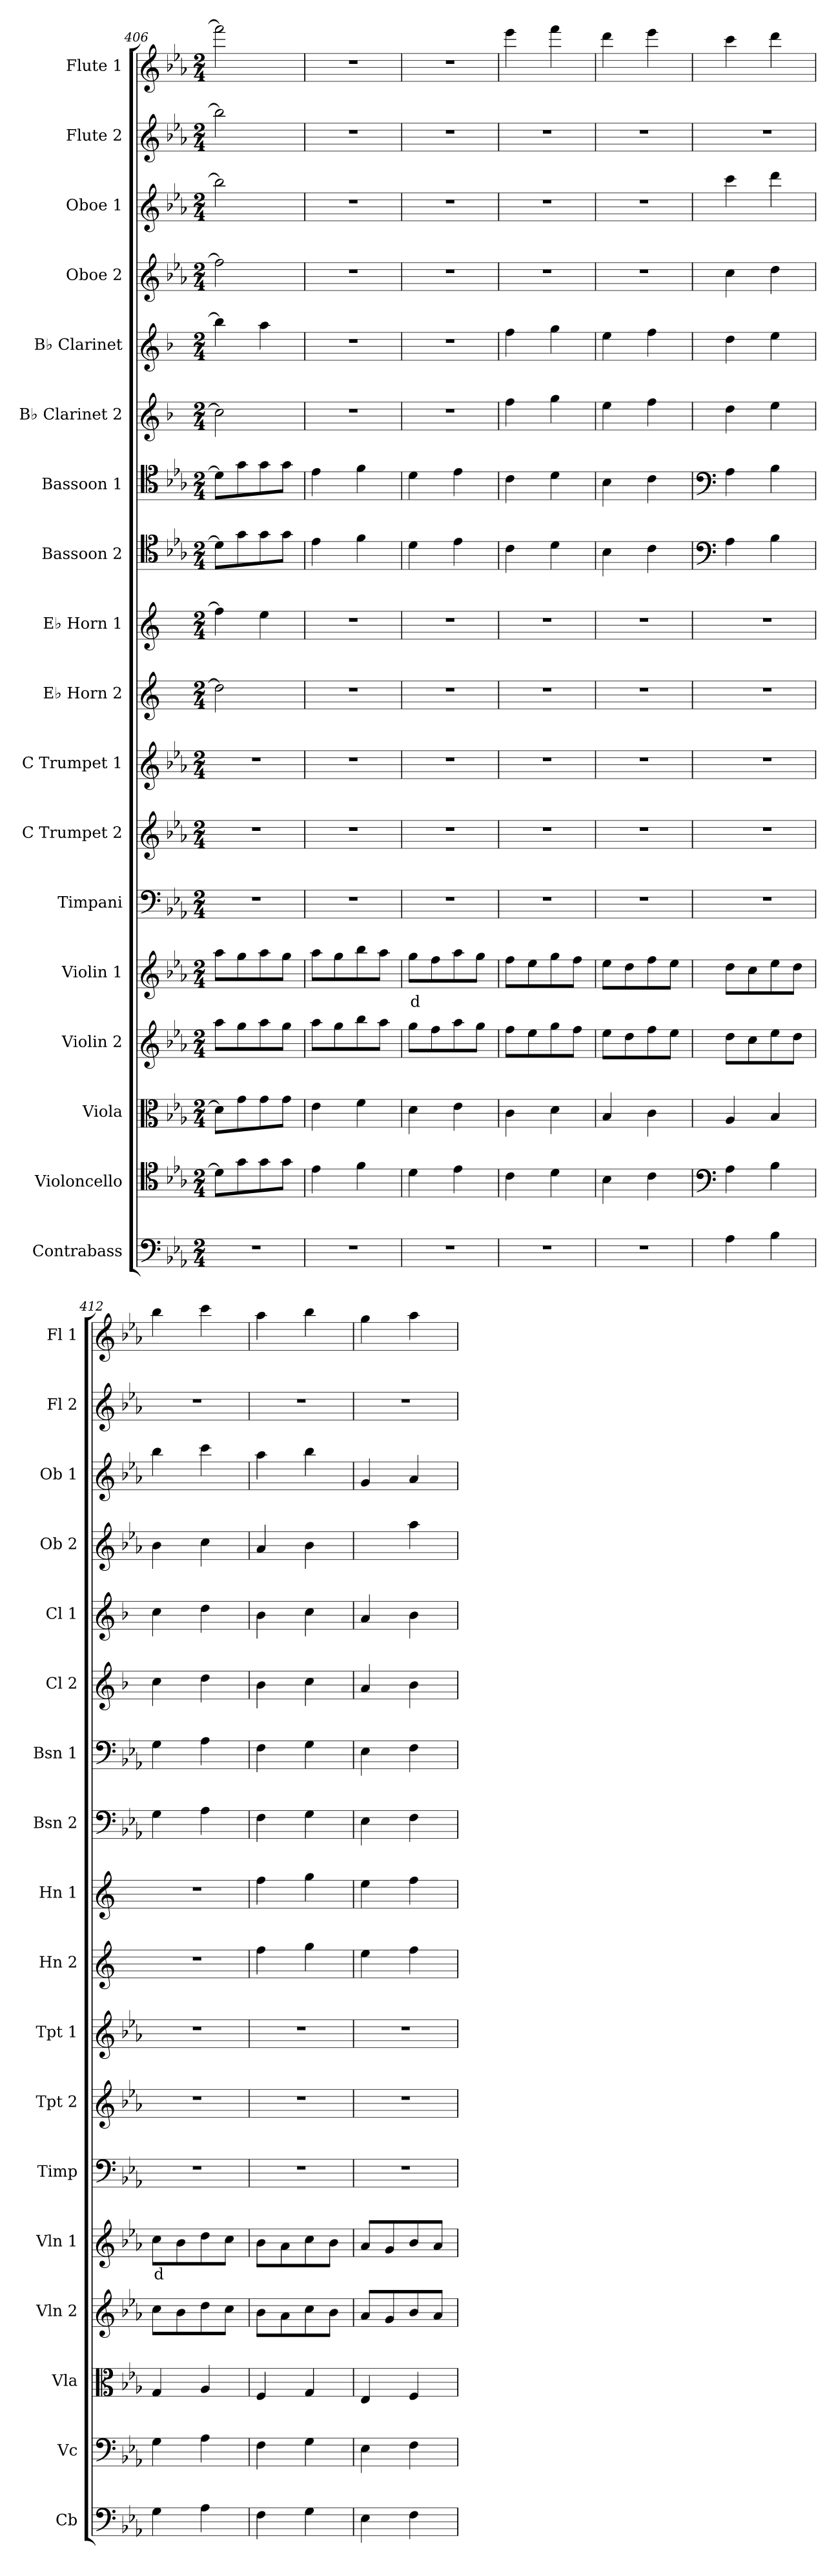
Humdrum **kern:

**kern	**kern	**kern	**kern	**kern	**text	**kern	**kern	**kern	**kern	**kern	**kern	**kern	**kern	**kern	**kern	**kern	**kern	**kern
*part18	*part17	*part16	*part15	*part14	*part14	*part13	*part12	*part11	*part10	*part9	*part8	*part7	*part6	*part5	*part4	*part3	*part2	*part1
*staff18	*staff17	*staff16	*staff15	*staff14	*staff14	*staff13	*staff12	*staff11	*staff10	*staff9	*staff8	*staff7	*staff6	*staff5	*staff4	*staff3	*staff2	*staff1
*I"Contrabass	*I"Violoncello	*I"Viola	*I"Violin 2	*I"Violin 1	*	*I"Timpani	*I"C Trumpet 2	*I"C Trumpet 1	*I"E♭ Horn 2	*I"E♭ Horn 1	*I"Bassoon 2	*I"Bassoon 1	*I"B♭ Clarinet 2	*I"B♭ Clarinet	*I"Oboe 2	*I"Oboe 1	*I"Flute 2	*I"Flute 1
*I'Cb	*I'Vc	*I'Vla	*I'Vln 2	*I'Vln 1	*	*I'Timp	*I'Tpt 2	*I'Tpt 1	*I'Hn 2	*I'Hn 1	*I'Bsn 2	*I'Bsn 1	*I'Cl 2	*I'Cl 1	*I'Ob 2	*I'Ob 1	*I'Fl 2	*I'Fl 1
*clefF4	*clefC4	*clefC3	*clefG2	*clefG2	*	*clefF4	*clefG2	*clefG2	*clefG2	*clefG2	*clefC4	*clefC4	*clefG2	*clefG2	*clefG2	*clefG2	*clefG2	*clefG2
*ITrd7c12	*	*	*	*	*	*	*	*	*ITrd5c9	*ITrd5c9	*	*	*ITrd1c2	*ITrd1c2	*	*	*	*
*k[b-e-a-]	*k[b-e-a-]	*k[b-e-a-]	*k[b-e-a-]	*k[b-e-a-]	*	*k[b-e-a-]	*k[b-e-a-]	*k[b-e-a-]	*k[b-e-a-]	*k[b-e-a-]	*k[b-e-a-]	*k[b-e-a-]	*k[b-e-a-]	*k[b-e-a-]	*k[b-e-a-]	*k[b-e-a-]	*k[b-e-a-]	*k[b-e-a-]
*M2/4	*M2/4	*M2/4	*M2/4	*M2/4	*	*M2/4	*M2/4	*M2/4	*M2/4	*M2/4	*M2/4	*M2/4	*M2/4	*M2/4	*M2/4	*M2/4	*M2/4	*M2/4
=406	=406	=406	=406	=406	=406	=406	=406	=406	=406	=406	=406	=406	=406	=406	=406	=406	=406	=406
2r	8d\L]	8d\L]	8aa-\L	8aa-\L	.	2r	2r	2r	2f\]	4a-\]	8d\L]	8d\L]	2b\]	4aa-\]	2ff\]	2bb\]	2bb\]	2fff\]
.	8g\	8g\	8gg\	8gg\	.	.	.	.	.	.	8g\	8g\	.	.	.	.	.	.
.	8g\	8g\	8aa-\	8aa-\	.	.	.	.	.	4g\	8g\	8g\	.	4gg\	.	.	.	.
.	8g\J	8g\J	8gg\J	8gg\J	.	.	.	.	.	.	8g\J	8g\J	.	.	.	.	.	.
!!LO:PB:g=z
=407	=407	=407	=407	=407	=407	=407	=407	=407	=407	=407	=407	=407	=407	=407	=407	=407	=407	=407
2r	4e-\	4e-\	8aa-\L	8aa-\L	.	2r	2r	2r	2r	2r	4e-\	4e-\	2r	2r	2r	2r	2r	2r
.	.	.	8gg\	8gg\	.	.	.	.	.	.	.	.	.	.	.	.	.	.
.	4f\	4f\	8bb-\	8bb-\	.	.	.	.	.	.	4f\	4f\	.	.	.	.	.	.
.	.	.	8aa-\J	8aa-\J	.	.	.	.	.	.	.	.	.	.	.	.	.	.
=408	=408	=408	=408	=408	=408	=408	=408	=408	=408	=408	=408	=408	=408	=408	=408	=408	=408	=408
!	!	!	!	!	!LO:LY:b:color=#FF0000	!	!	!	!	!	!	!	!	!	!	!	!	!
2r	4d\	4d\	8gg\L	8gg\L	d	2r	2r	2r	2r	2r	4d\	4d\	2r	2r	2r	2r	2r	2r
.	.	.	8ff\	8ff\	.	.	.	.	.	.	.	.	.	.	.	.	.	.
.	4e-\	4e-\	8aa-\	8aa-\	.	.	.	.	.	.	4e-\	4e-\	.	.	.	.	.	.
.	.	.	8gg\J	8gg\J	.	.	.	.	.	.	.	.	.	.	.	.	.	.
=409	=409	=409	=409	=409	=409	=409	=409	=409	=409	=409	=409	=409	=409	=409	=409	=409	=409	=409
2r	4c\	4c\	8ff\L	8ff\L	.	2r	2r	2r	2r	2r	4c\	4c\	4ee-\	4ee-\	2r	2r	2r	4eee-\
.	.	.	8ee-\	8ee-\	.	.	.	.	.	.	.	.	.	.	.	.	.	.
.	4d\	4d\	8gg\	8gg\	.	.	.	.	.	.	4d\	4d\	4ff\	4ff\	.	.	.	4fff\
.	.	.	8ff\J	8ff\J	.	.	.	.	.	.	.	.	.	.	.	.	.	.
=410	=410	=410	=410	=410	=410	=410	=410	=410	=410	=410	=410	=410	=410	=410	=410	=410	=410	=410
2r	4B-\	4B-/	8ee-\L	8ee-\L	.	2r	2r	2r	2r	2r	4B-\	4B-\	4dd\	4dd\	2r	2r	2r	4ddd\
.	.	.	8dd\	8dd\	.	.	.	.	.	.	.	.	.	.	.	.	.	.
.	4c\	4c\	8ff\	8ff\	.	.	.	.	.	.	4c\	4c\	4ee-\	4ee-\	.	.	.	4eee-\
.	.	.	8ee-\J	8ee-\J	.	.	.	.	.	.	.	.	.	.	.	.	.	.
=411	=411	=411	=411	=411	=411	=411	=411	=411	=411	=411	=411	=411	=411	=411	=411	=411	=411	=411
*	*clefF4	*	*	*	*	*	*	*	*	*	*clefF4	*clefF4	*	*	*	*	*	*
4AA-\	4A-\	4A-/	8dd\L	8dd\L	.	2r	2r	2r	2r	2r	4A-\	4A-\	4cc\	4cc\	4cc\	4ccc\	2r	4ccc\
.	.	.	8cc\	8cc\	.	.	.	.	.	.	.	.	.	.	.	.	.	.
4BB-\	4B-\	4B-/	8ee-\	8ee-\	.	.	.	.	.	.	4B-\	4B-\	4dd\	4dd\	4dd\	4ddd\	.	4ddd\
.	.	.	8dd\J	8dd\J	.	.	.	.	.	.	.	.	.	.	.	.	.	.
=412	=412	=412	=412	=412	=412	=412	=412	=412	=412	=412	=412	=412	=412	=412	=412	=412	=412	=412
!	!	!	!	!	!LO:LY:b:color=#FF0000	!	!	!	!	!	!	!	!	!	!	!	!	!
4GG\	4G\	4G/	8cc\L	8cc\L	d	2r	2r	2r	2r	2r	4G\	4G\	4b-\	4b-\	4b-\	4bb-\	2r	4bb-\
.	.	.	8b-\	8b-\	.	.	.	.	.	.	.	.	.	.	.	.	.	.
4AA-\	4A-\	4A-/	8dd\	8dd\	.	.	.	.	.	.	4A-\	4A-\	4cc\	4cc\	4cc\	4ccc\	.	4ccc\
.	.	.	8cc\J	8cc\J	.	.	.	.	.	.	.	.	.	.	.	.	.	.
=413	=413	=413	=413	=413	=413	=413	=413	=413	=413	=413	=413	=413	=413	=413	=413	=413	=413	=413
4FF\	4F\	4F/	8b-\L	8b-\L	.	2r	2r	2r	4a-\	4a-\	4F\	4F\	4a-\	4a-\	4a-/	4aa-\	2r	4aa-\
.	.	.	8a-\	8a-\	.	.	.	.	.	.	.	.	.	.	.	.	.	.
4GG\	4G\	4G/	8cc\	8cc\	.	.	.	.	4b-\	4b-\	4G\	4G\	4b-\	4b-\	4b-\	4bb-\	.	4bb-\
.	.	.	8b-\J	8b-\J	.	.	.	.	.	.	.	.	.	.	.	.	.	.
=414	=414	=414	=414	=414	=414	=414	=414	=414	=414	=414	=414	=414	=414	=414	=414	=414	=414	=414
4EE-\	4E-\	4E-/	8a-/L	8a-/L	.	2r	2r	2r	4g\	4g\	4E-\	4E-\	4g/	4g/	4ryy	4g/	2r	4gg\
.	.	.	8g/	8g/	.	.	.	.	.	.	.	.	.	.	.	.	.	.
4FF\	4F\	4F/	8b-/	8b-/	.	.	.	.	4a-\	4a-\	4F\	4F\	4a-\	4a-\	4aa-\	4a-/	.	4aa-\
.	.	.	8a-/J	8a-/J	.	.	.	.	.	.	.	.	.	.	.	.	.	.
=	=	=	=	=	=	=	=	=	=	=	=	=	=	=	=	=	=	=
*-	*-	*-	*-	*-	*-	*-	*-	*-	*-	*-	*-	*-	*-	*-	*-	*-	*-	*-
